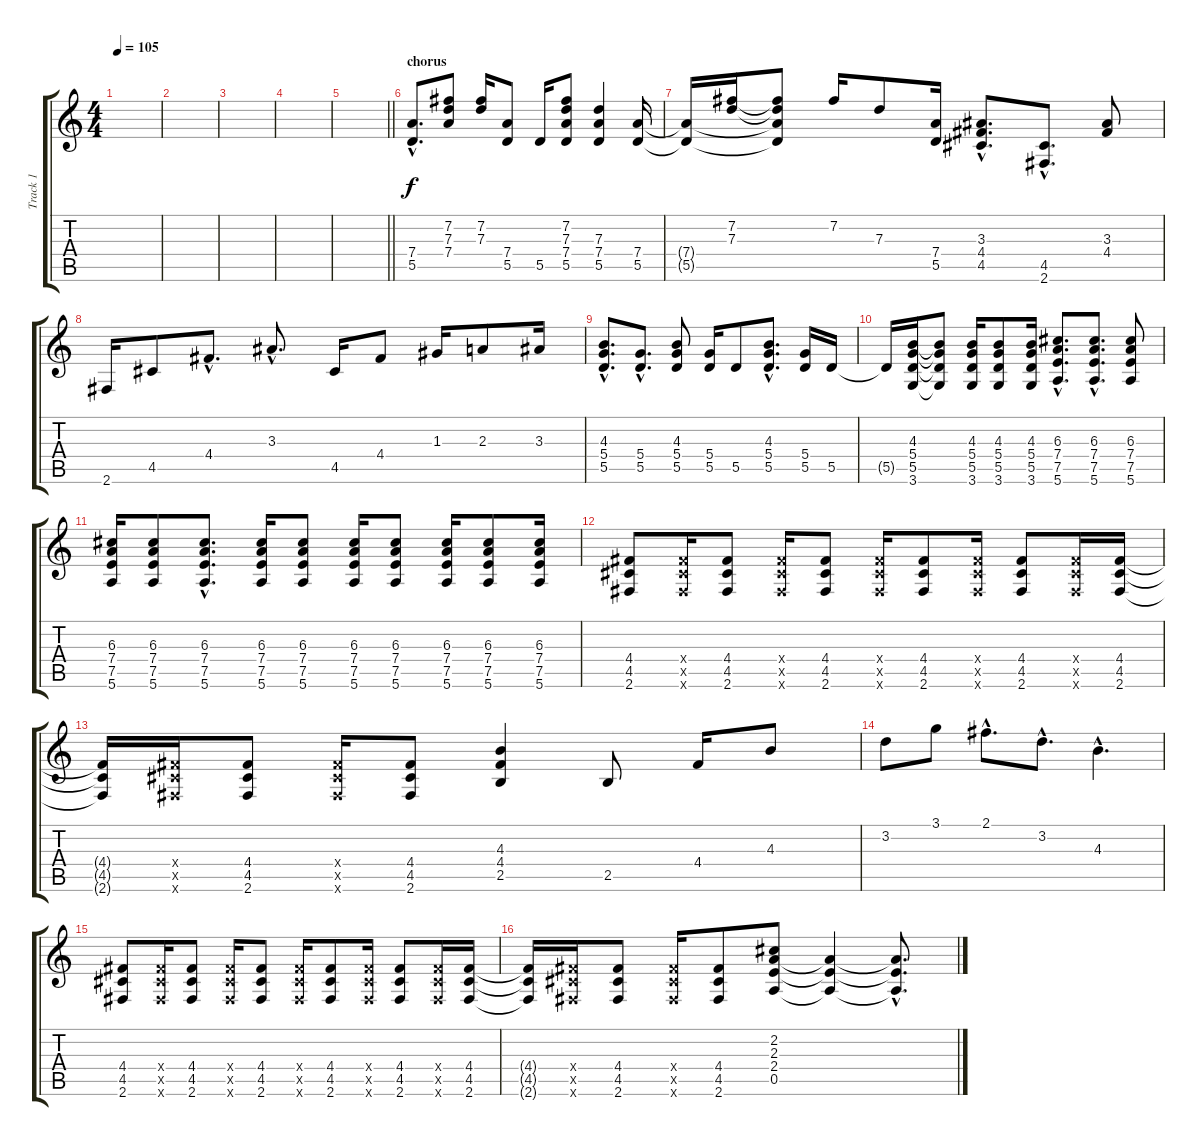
\track ("Track 1" "Track 1") {instrument acousticguitarsteel}
\staff {score tabs}
\tuning (E4 B3 G3 D3 A2 E2) {hide}
\ts (4 4)
\tempo 105
\clef g2
\ks c
|
|
|
|
\barLineRight lightlight
|
\section ("" "chorus")
(7.4{hac} 5.5{hac}).8{d volume 13 instrument electricguitarjazz} (7.2 7.3 7.4).8 (7.2 7.3).16 (7.4 5.5).8 5.5.16 (7.2 7.3 7.4 5.5).8 (7.3 7.4 5.5).4 (7.4 5.5).16 |
(7.4{t} 5.5{t}).16 (7.2 7.3).16 (7.2{t} 7.3{t} 7.4{t} 5.5{t}).8 7.2.16 7.3.8 (7.4 5.5).16 (3.3{hac} 4.4{hac} 4.5{hac}).8{d} (4.5{hac} 2.6{hac}).8{d} (3.3 4.4).8 |
2.6.16 4.5.8 4.4{hac}.8{d} 3.3{hac}.8{d} 4.5.16 4.4.8 1.3.16 2.3.8 3.3.16 |
(4.3{hac} 5.4{hac} 5.5{hac}).8{d} (5.4{hac} 5.5{hac}).8{d} (4.3 5.4 5.5).8 (5.4 5.5).16 5.5.8 (4.3{hac} 5.4{hac} 5.5{hac}).8{d} (5.4 5.5).16 5.5.16 |
5.5{t}.16 (4.3 5.4 5.5 3.6).16 (4.3{t} 5.4{t} 5.5{t} 3.6{t}).8 (4.3 5.4 5.5 3.6).16 (4.3 5.4 5.5 3.6).8 (4.3 5.4 5.5 3.6).16 (6.3{hac} 7.4{hac} 7.5{hac} 5.6{hac}).8{d} (6.3{hac} 7.4{hac} 7.5{hac} 5.6{hac}).8{d} (6.3 7.4 7.5 5.6).8 |
(6.3 7.4 7.5 5.6).16 (6.3 7.4 7.5 5.6).8 (6.3{hac} 7.4{hac} 7.5{hac} 5.6{hac}).8{d} (6.3 7.4 7.5 5.6).16 (6.3 7.4 7.5 5.6).8 (6.3 7.4 7.5 5.6).16 (6.3 7.4 7.5 5.6).8 (6.3 7.4 7.5 5.6).16 (6.3 7.4 7.5 5.6).8 (6.3 7.4 7.5 5.6).16 |
(4.4 4.5 2.6).8 (4.4{x} 4.5{x} 2.6{x}).16 (4.4 4.5 2.6).8 (4.4{x} 4.5{x} 2.6{x}).16 (4.4 4.5 2.6).8 (4.4{x} 4.5{x} 2.6{x}).16 (4.4 4.5 2.6).8 (4.4{x} 4.5{x} 2.6{x}).16 (4.4 4.5 2.6).8 (4.4{x} 4.5{x} 2.6{x}).16 (4.4 4.5 2.6).16 |
(4.4{t} 4.5{t} 2.6{t}).16 (4.4{x} 4.5{x} 2.6{x}).16 (4.4 4.5 2.6).8 (4.4{x} 4.5{x} 2.6{x}).16 (4.4 4.5 2.6).8 (4.3 4.4 2.5).4 2.5.8 4.4.16 4.3.8 |
3.2.8 3.1.8 2.1{hac}.8{d} 3.2{hac}.8{d} 4.3{hac}.4{d} |
(4.4 4.5 2.6).8 (4.4{x} 4.5{x} 2.6{x}).16 (4.4 4.5 2.6).8 (4.4{x} 4.5{x} 2.6{x}).16 (4.4 4.5 2.6).8 (4.4{x} 4.5{x} 2.6{x}).16 (4.4 4.5 2.6).8 (4.4{x} 4.5{x} 2.6{x}).16 (4.4 4.5 2.6).8 (4.4{x} 4.5{x} 2.6{x}).16 (4.4 4.5 2.6).16 |
(4.4{t} 4.5{t} 2.6{t}).16 (4.4{x} 4.5{x} 2.6{x}).16 (4.4 4.5 2.6).8 (4.4{x} 4.5{x} 2.6{x}).16 (4.4 4.5 2.6).8 (2.2 2.3 2.4 0.5).8 (2.3{t} 2.4{t} 0.5{t}).4 (2.3{hac t} 2.4{hac t} 0.5{hac t}).8{d}
